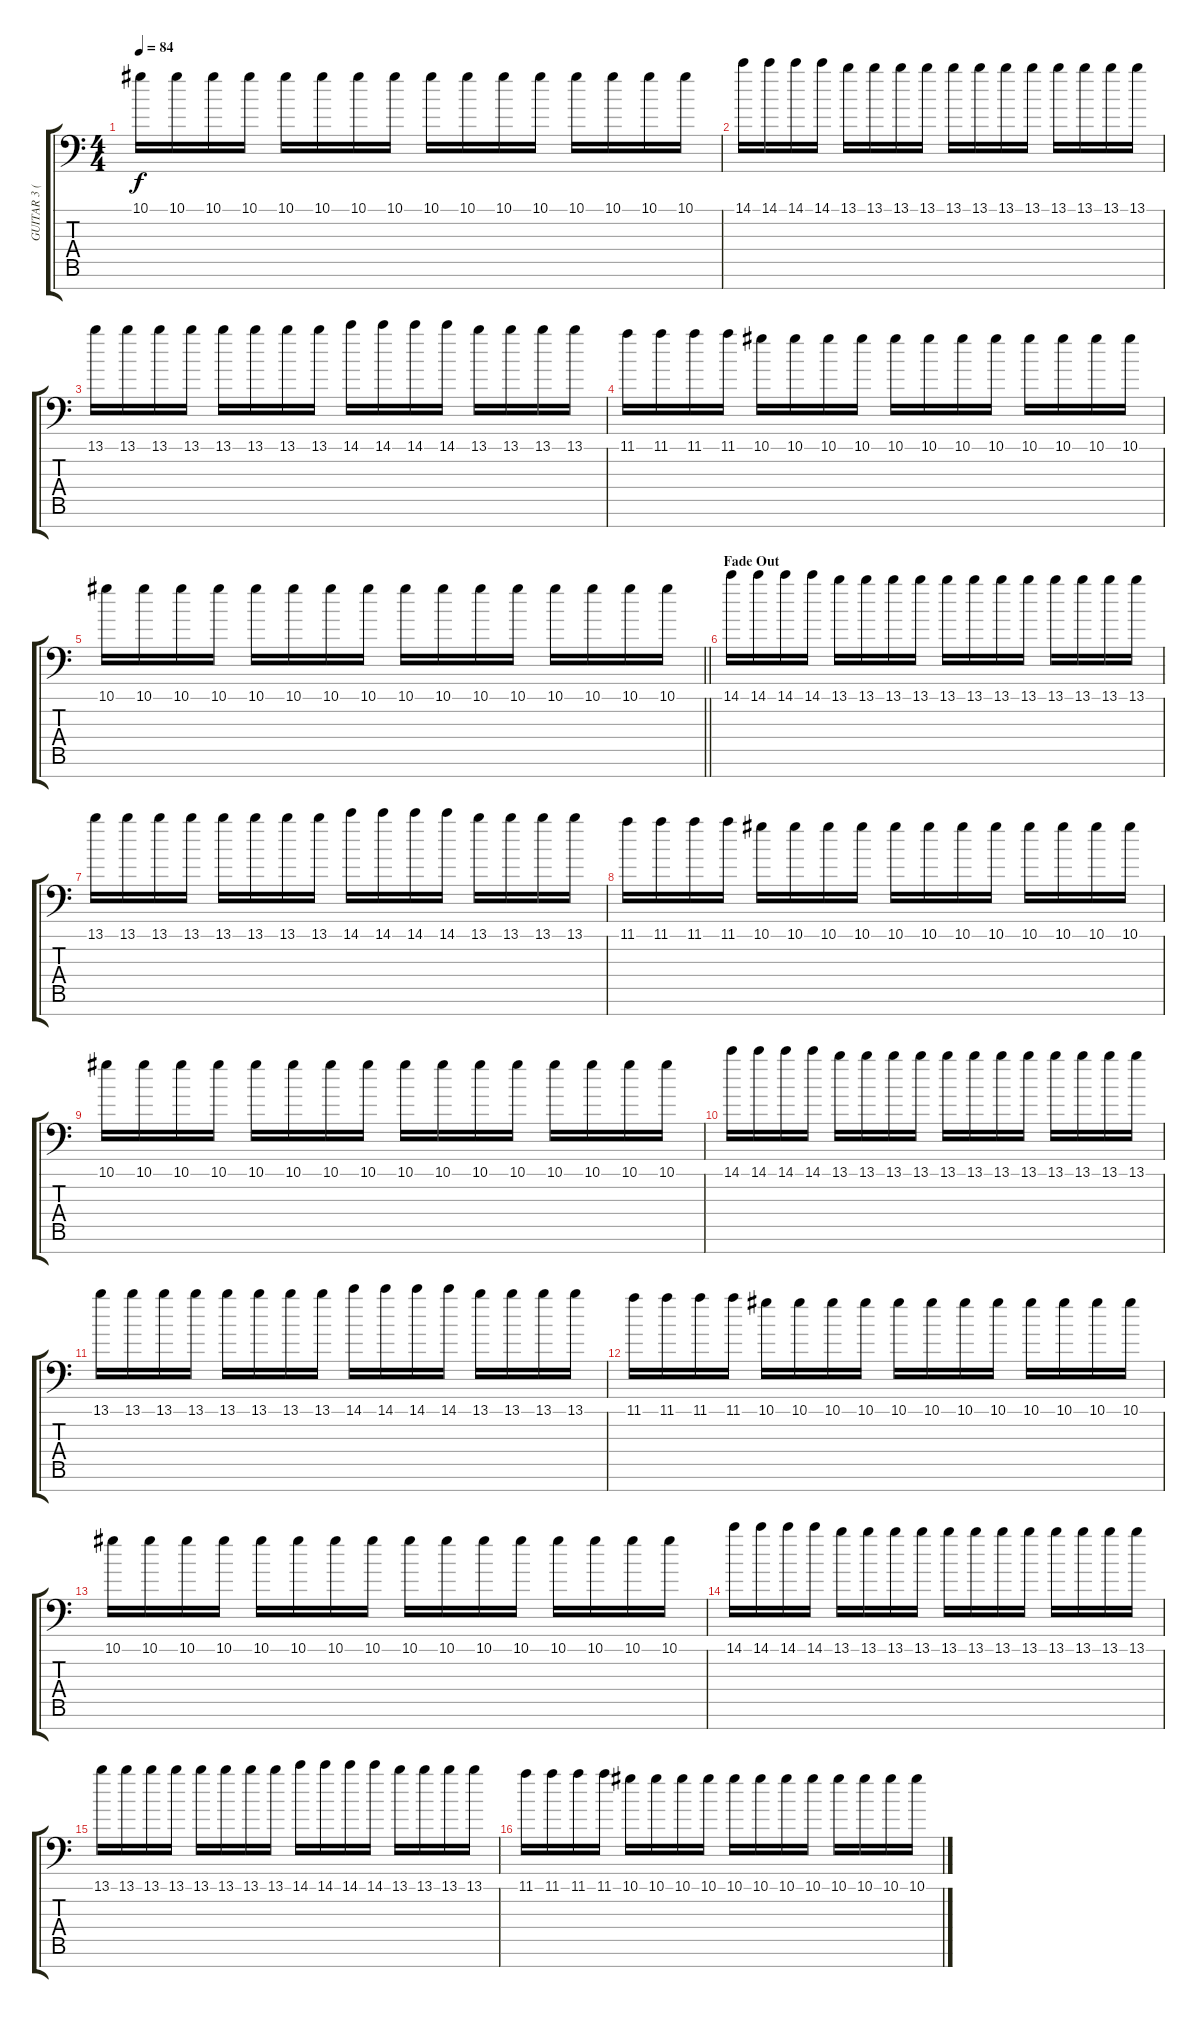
\track ("GUITAR 3 (Fredrik Thordendal)" "GUITAR 3 (") {instrument overdrivenguitar}
\staff {score tabs}
\tuning (Bb3 F3 Db3 Ab2 Eb2 Bb1 F1) {hide}
\ts (4 4)
\tempo 84
\clef f4
\ks c
10.1.16{dy f} 10.1.16 10.1.16 10.1.16 10.1.16 10.1.16 10.1.16 10.1.16 10.1.16 10.1.16 10.1.16 10.1.16 10.1.16 10.1.16 10.1.16 10.1.16 |
14.1.16 14.1.16 14.1.16 14.1.16 13.1.16 13.1.16 13.1.16 13.1.16 13.1.16 13.1.16 13.1.16 13.1.16 13.1.16 13.1.16 13.1.16 13.1.16 |
13.1.16 13.1.16 13.1.16 13.1.16 13.1.16 13.1.16 13.1.16 13.1.16 14.1.16 14.1.16 14.1.16 14.1.16 13.1.16 13.1.16 13.1.16 13.1.16 |
11.1.16 11.1.16 11.1.16 11.1.16 10.1.16 10.1.16 10.1.16 10.1.16 10.1.16 10.1.16 10.1.16 10.1.16 10.1.16 10.1.16 10.1.16 10.1.16 |
\barLineRight lightlight
10.1.16 10.1.16 10.1.16 10.1.16 10.1.16 10.1.16 10.1.16 10.1.16 10.1.16 10.1.16 10.1.16 10.1.16 10.1.16 10.1.16 10.1.16 10.1.16 |
\section ("" "Fade Out")
14.1.16 14.1.16 14.1.16 14.1.16 13.1.16 13.1.16 13.1.16 13.1.16 13.1.16 13.1.16 13.1.16 13.1.16 13.1.16 13.1.16 13.1.16 13.1.16 |
13.1.16 13.1.16 13.1.16 13.1.16 13.1.16 13.1.16 13.1.16 13.1.16 14.1.16 14.1.16 14.1.16 14.1.16 13.1.16 13.1.16 13.1.16 13.1.16 |
11.1.16 11.1.16 11.1.16 11.1.16 10.1.16 10.1.16 10.1.16 10.1.16 10.1.16 10.1.16 10.1.16 10.1.16 10.1.16 10.1.16 10.1.16 10.1.16 |
10.1.16 10.1.16 10.1.16 10.1.16 10.1.16 10.1.16 10.1.16 10.1.16 10.1.16 10.1.16 10.1.16 10.1.16 10.1.16 10.1.16 10.1.16 10.1.16 |
14.1.16 14.1.16 14.1.16 14.1.16 13.1.16 13.1.16 13.1.16 13.1.16 13.1.16 13.1.16 13.1.16 13.1.16 13.1.16 13.1.16 13.1.16 13.1.16 |
13.1.16 13.1.16 13.1.16 13.1.16 13.1.16 13.1.16 13.1.16 13.1.16 14.1.16 14.1.16 14.1.16 14.1.16 13.1.16 13.1.16 13.1.16 13.1.16 |
11.1.16 11.1.16 11.1.16 11.1.16 10.1.16 10.1.16 10.1.16 10.1.16 10.1.16 10.1.16 10.1.16 10.1.16 10.1.16 10.1.16 10.1.16 10.1.16 |
10.1.16 10.1.16 10.1.16 10.1.16 10.1.16 10.1.16 10.1.16 10.1.16 10.1.16 10.1.16 10.1.16 10.1.16 10.1.16 10.1.16 10.1.16 10.1.16 |
14.1.16 14.1.16 14.1.16 14.1.16 13.1.16 13.1.16 13.1.16 13.1.16 13.1.16 13.1.16 13.1.16 13.1.16 13.1.16 13.1.16 13.1.16 13.1.16 |
13.1.16 13.1.16 13.1.16 13.1.16 13.1.16 13.1.16 13.1.16 13.1.16 14.1.16 14.1.16 14.1.16 14.1.16 13.1.16 13.1.16 13.1.16 13.1.16 |
11.1.16 11.1.16 11.1.16 11.1.16 10.1.16 10.1.16 10.1.16 10.1.16 10.1.16 10.1.16 10.1.16 10.1.16 10.1.16 10.1.16 10.1.16 10.1.16
